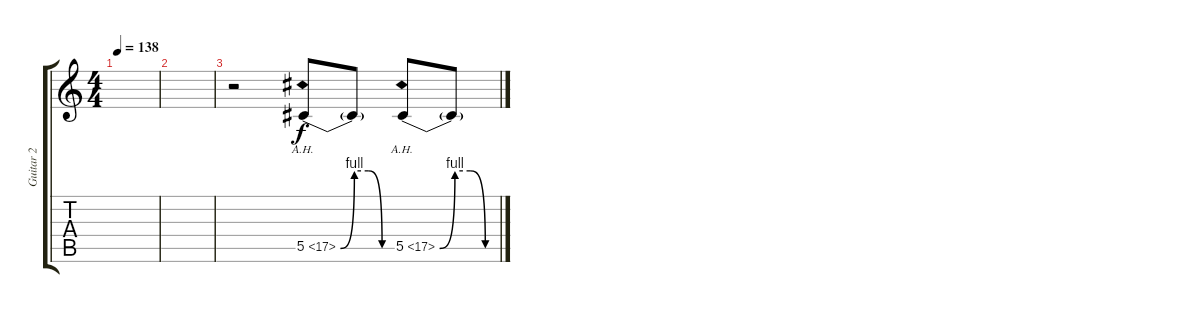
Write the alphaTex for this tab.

\track ("Guitar 2" "Guitar 2") {instrument guitarharmonics}
\staff {score tabs}
\tuning (Eb4 Bb3 Gb3 Db3 Ab2 Eb2) {hide}
\ts (4 4)
\tempo 138
\clef g2
\ks c
|
|
r.2 5.5{be (custom 0 0 15 4 30 4 45 0 60 0) ah 12}.8 5.5{t}.8 5.5{be (custom 0 0 15 4 30 4 45 0 60 0) ah 12}.8 5.5{t}.8
